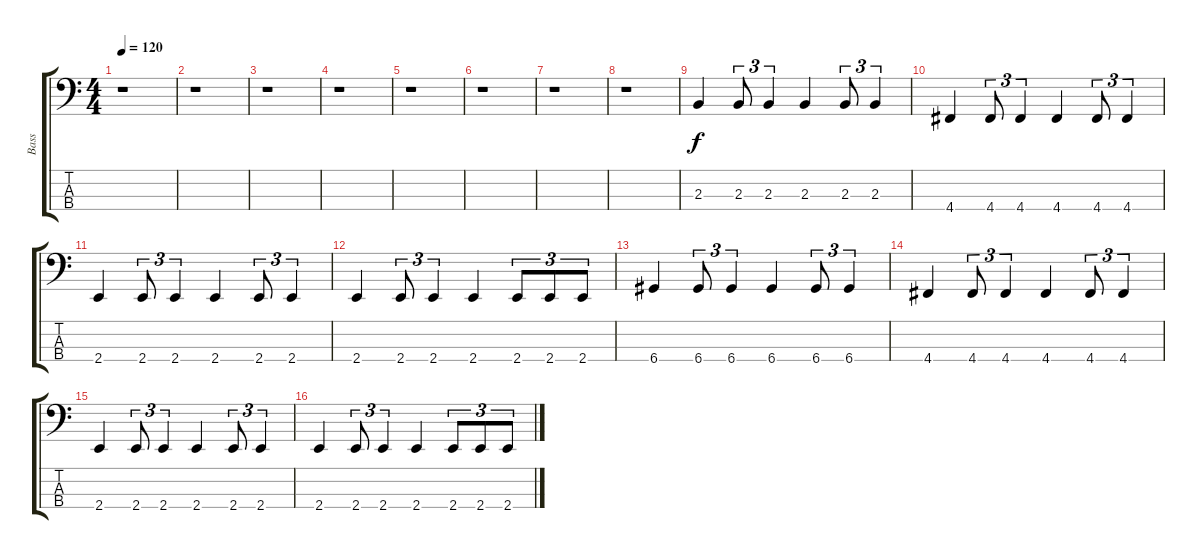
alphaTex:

\track ("Bass" "Bass") {instrument electricbassfinger}
\staff {score tabs}
\tuning (G2 D2 A1 D1) {hide}
\ts (4 4)
\tempo 120
\clef f4
\ks c
r.1{dy f} |
r.1 |
r.1 |
r.1 |
r.1 |
r.1 |
r.1 |
r.1 |
2.3.4 2.3.8{tu (3 2)} 2.3.4{tu (3 2)} 2.3.4 2.3.8{tu (3 2)} 2.3.4{tu (3 2)} |
4.4.4 4.4.8{tu (3 2)} 4.4.4{tu (3 2)} 4.4.4 4.4.8{tu (3 2)} 4.4.4{tu (3 2)} |
2.4.4 2.4.8{tu (3 2)} 2.4.4{tu (3 2)} 2.4.4 2.4.8{tu (3 2)} 2.4.4{tu (3 2)} |
2.4.4 2.4.8{tu (3 2)} 2.4.4{tu (3 2)} 2.4.4 2.4.8{tu (3 2)} 2.4.8{tu (3 2)} 2.4.8{tu (3 2)} |
6.4.4 6.4.8{tu (3 2)} 6.4.4{tu (3 2)} 6.4.4 6.4.8{tu (3 2)} 6.4.4{tu (3 2)} |
4.4.4 4.4.8{tu (3 2)} 4.4.4{tu (3 2)} 4.4.4 4.4.8{tu (3 2)} 4.4.4{tu (3 2)} |
2.4.4 2.4.8{tu (3 2)} 2.4.4{tu (3 2)} 2.4.4 2.4.8{tu (3 2)} 2.4.4{tu (3 2)} |
2.4.4 2.4.8{tu (3 2)} 2.4.4{tu (3 2)} 2.4.4 2.4.8{tu (3 2)} 2.4.8{tu (3 2)} 2.4.8{tu (3 2)}
